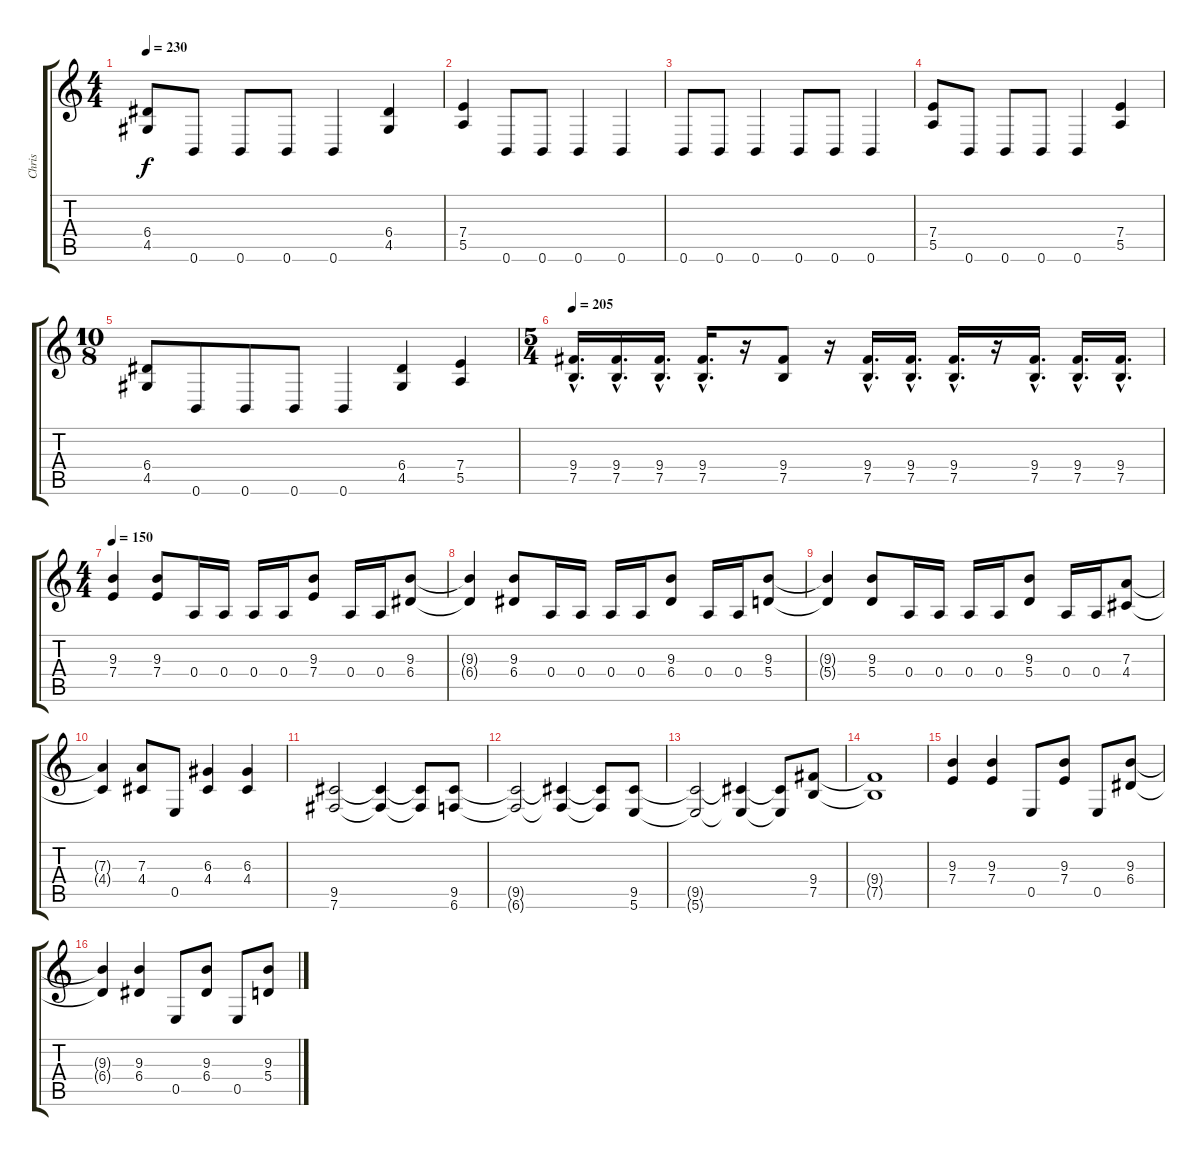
\track ("Chris" "Chris") {instrument distortionguitar}
\staff {score tabs}
\tuning (B3 Gb3 D3 A2 E2 B1) {hide}
\ts (4 4)
\tempo 230
\clef g2
\ks c
(6.4 4.5).8{dy f} 0.6.8 0.6.8 0.6.8 0.6.4 (6.4 4.5).4 |
(7.4 5.5).4 0.6.8 0.6.8 0.6.4 0.6.4 |
0.6.8 0.6.8 0.6.4 0.6.8 0.6.8 0.6.4 |
(7.4 5.5).8 0.6.8 0.6.8 0.6.8 0.6.4 (7.4 5.5).4 |
\ts (10 8)
(6.4 4.5).8 0.6.8 0.6.8 0.6.8 0.6.4 (6.4 4.5).4 (7.4 5.5).4 |
\ts (5 4)
\tempo 205
(9.4{hac} 7.5{hac}).16{d} (9.4 7.5{hac}).16{d} (9.4{hac} 7.5{hac}).16{d} (9.4{hac} 7.5{hac}).16{d} r.16 (9.4 7.5).8 r.16 (9.4{hac} 7.5{hac}).16{d} (9.4{hac} 7.5{hac}).16{d} (9.4{hac} 7.5{hac}).16{d} r.16 (9.4{hac} 7.5{hac}).16{d} (9.4{hac} 7.5{hac}).16{d} (9.4{hac} 7.5{hac}).16{d} |
\ts (4 4)
\tempo 150
(9.3 7.4).4 (9.3 7.4).8 0.4.16 0.4.16 0.4.16 0.4.16 (9.3 7.4).8 0.4.16 0.4.16 (9.3 6.4).8 |
(9.3{t} 6.4{t}).4 (9.3 6.4).8 0.4.16 0.4.16 0.4.16 0.4.16 (9.3 6.4).8 0.4.16 0.4.16 (9.3 5.4).8 |
(9.3{t} 5.4{t}).4 (9.3 5.4).8 0.4.16 0.4.16 0.4.16 0.4.16 (9.3 5.4).8 0.4.16 0.4.16 (7.3 4.4).8 |
(7.3{t} 4.4{t}).4 (7.3 4.4).8 0.5.8 (6.3 4.4).4 (6.3 4.4).4 |
(9.5 7.6).2 (9.5{t} 7.6{t}).4 (9.5{t} 7.6{t}).8 (9.5 6.6).8 |
(9.5{t} 6.6{t}).2 (9.5{t} 6.6{t}).4 (9.5{t} 6.6{t}).8 (9.5 5.6).8 |
(9.5{t} 5.6{t}).2 (9.5{t} 5.6{t}).4 (9.5{t} 5.6{t}).8 (9.4 7.5).8 |
(9.4{t} 7.5{t}).1 |
(9.3 7.4).4 (9.3 7.4).4 0.5.8 (9.3 7.4).8 0.5.8 (9.3 6.4).8 |
(9.3{t} 6.4{t}).4 (9.3 6.4).4 0.5.8 (9.3 6.4).8 0.5.8 (9.3 5.4).8
